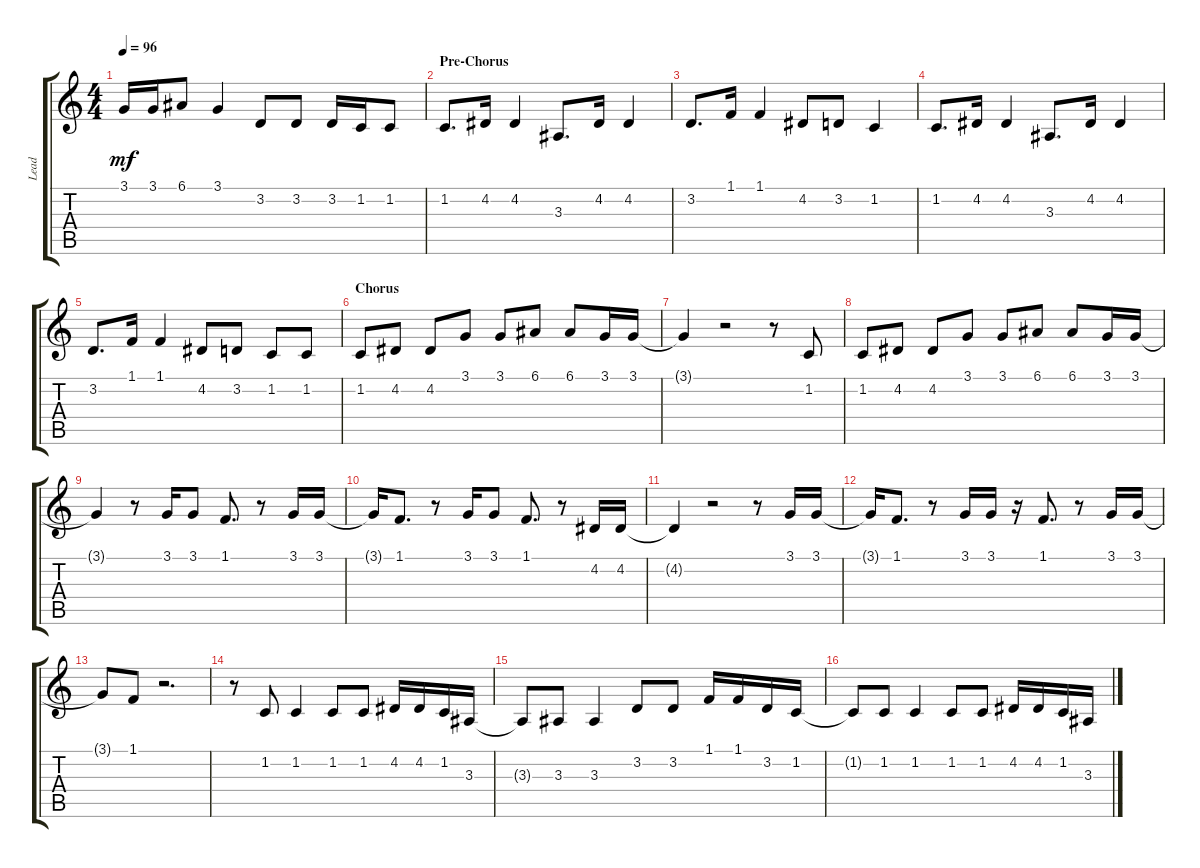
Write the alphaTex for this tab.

\track ("Lead" "Lead") {instrument altosax}
\staff {score tabs}
\tuning (E4 B3 G3 D3 A2 E2) {hide}
\ts (4 4)
\tempo 96
\clef g2
\ks aminor
3.1{t}.16{dy mf} 3.1.16 6.1.8 3.1.4 3.2.8 3.2.8 3.2.16 1.2.16 1.2.8 |
\section ("" "Pre-Chorus")
1.2.8{d} 4.2.16 4.2.4 3.3.8{d} 4.2.16 4.2.4 |
3.2.8{d} 1.1.16 1.1.4 4.2.8 3.2.8 1.2.4 |
1.2.8{d} 4.2.16 4.2.4 3.3.8{d} 4.2.16 4.2.4 |
3.2.8{d} 1.1.16 1.1.4 4.2.8 3.2.8 1.2.8 1.2.8 |
\section ("" "Chorus")
1.2.8 4.2.8 4.2.8 3.1.8 3.1.8 6.1.8 6.1.8 3.1.16 3.1.16 |
3.1{t}.4 r.2 r.8 1.2.8 |
1.2.8 4.2.8 4.2.8 3.1.8 3.1.8 6.1.8 6.1.8 3.1.16 3.1.16 |
3.1{t}.4 r.8 3.1.16 3.1.8 1.1.8{d} r.8 3.1.16 3.1.16 |
3.1{t}.16 1.1.8{d} r.8 3.1.16 3.1.8 1.1.8{d} r.8 4.2.16 4.2.16 |
4.2{t}.4 r.2 r.8 3.1.16 3.1.16 |
3.1{t}.16 1.1.8{d} r.8 3.1.16 3.1.16 r.16 1.1.8{d} r.8 3.1.16 3.1.16 |
3.1{t}.8 1.1.8 r.2{d} |
r.8 1.2.8 1.2.4 1.2.8 1.2.8 4.2.16 4.2.16 1.2.16 3.3.16 |
3.3{t}.8 3.3.8 3.3.4 3.2.8 3.2.8 1.1.16 1.1.16 3.2.16 1.2.16 |
1.2{t}.8 1.2.8 1.2.4 1.2.8 1.2.8 4.2.16 4.2.16 1.2.16 3.3.16
